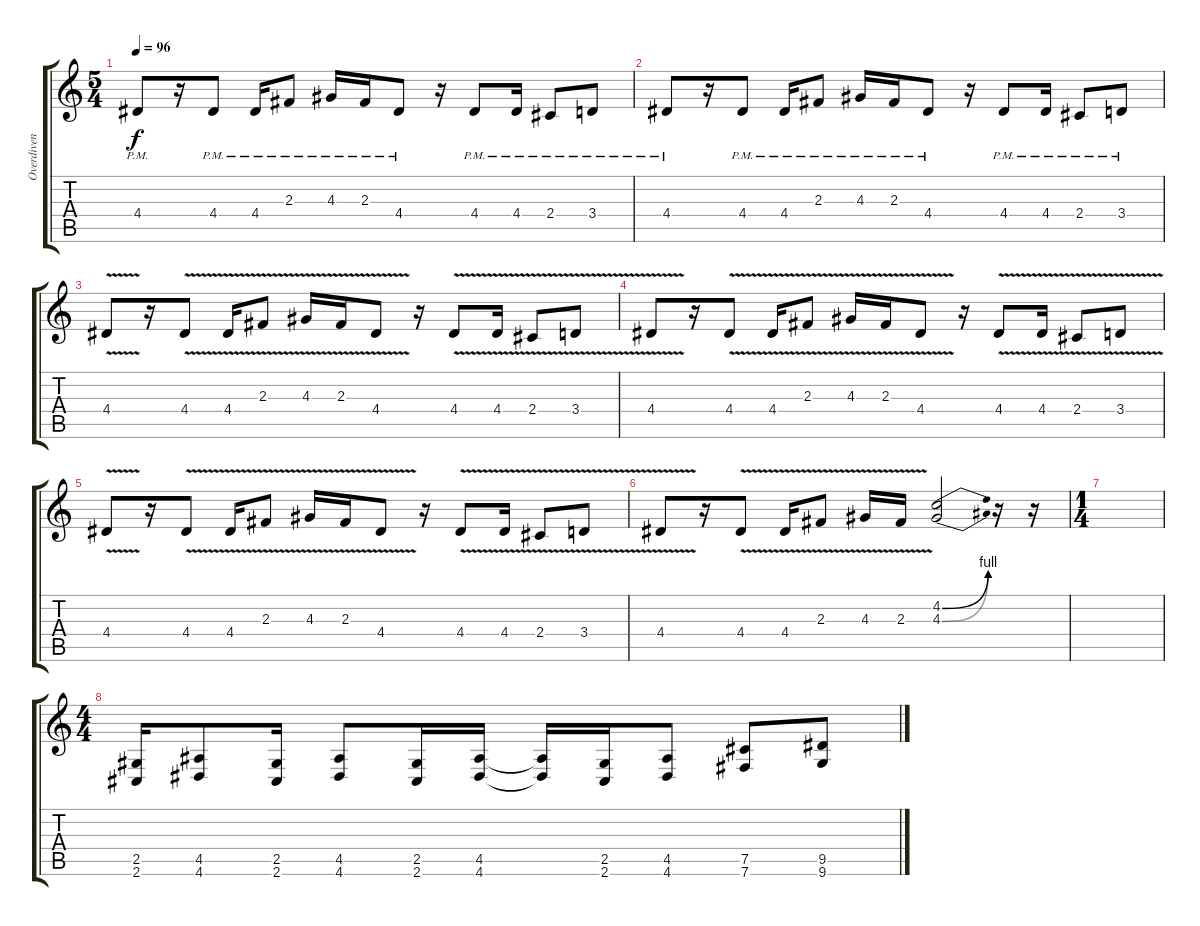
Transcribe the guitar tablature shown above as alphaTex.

\track ("Overdiven Guitar" "Overdiven ") {instrument overdrivenguitar}
\staff {score tabs}
\tuning (Db4 Ab3 E3 B2 Gb2 B1) {hide}
\ts (5 4)
\tempo 96
\clef g2
\ks c
4.4{pm}.8{dy f} r.16 4.4{pm}.8 4.4{pm}.16 2.3{pm}.8 4.3{pm}.16 2.3{pm}.16 4.4{pm}.8 r.16 4.4{pm}.8 4.4{pm}.16 2.4{pm}.8 3.4{pm}.8 |
4.4{pm}.8 r.16 4.4{pm}.8 4.4{pm}.16 2.3{pm}.8 4.3{pm}.16 2.3{pm}.16 4.4{pm}.8 r.16 4.4{pm}.8 4.4{pm}.16 2.4{pm}.8 3.4{pm}.8 |
4.4{v}.8 r.16 4.4{v}.8 4.4{v}.16 2.3{v}.8 4.3{v}.16 2.3{v}.16 4.4{v}.8 r.16 4.4{v}.8 4.4{v}.16 2.4{v}.8 3.4{v}.8 |
4.4{v}.8 r.16 4.4{v}.8 4.4{v}.16 2.3{v}.8 4.3{v}.16 2.3{v}.16 4.4{v}.8 r.16 4.4{v}.8 4.4{v}.16 2.4{v}.8 3.4{v}.8 |
4.4{v}.8 r.16 4.4{v}.8 4.4{v}.16 2.3{v}.8 4.3{v}.16 2.3{v}.16 4.4{v}.8 r.16 4.4{v}.8 4.4{v}.16 2.4{v}.8 3.4{v}.8 |
4.4{v}.8 r.16 4.4{v}.8 4.4{v}.16 2.3{v}.8 4.3{v}.16 2.3{v}.16 (4.2{be (bend 0 0 60 4)} 4.3{be (bend 0 0 60 4)}).2 r.16 r.16 |
\ts (1 4)
|
\ts (4 4)
(2.5 2.6).16 (4.5 4.6).8 (2.5 2.6).16 (4.5 4.6).8 (2.5 2.6).16 (4.5 4.6).16 (4.5{t} 4.6{t}).16 (2.5 2.6).16 (4.5 4.6).8 (7.5 7.6).8 (9.5 9.6).8
